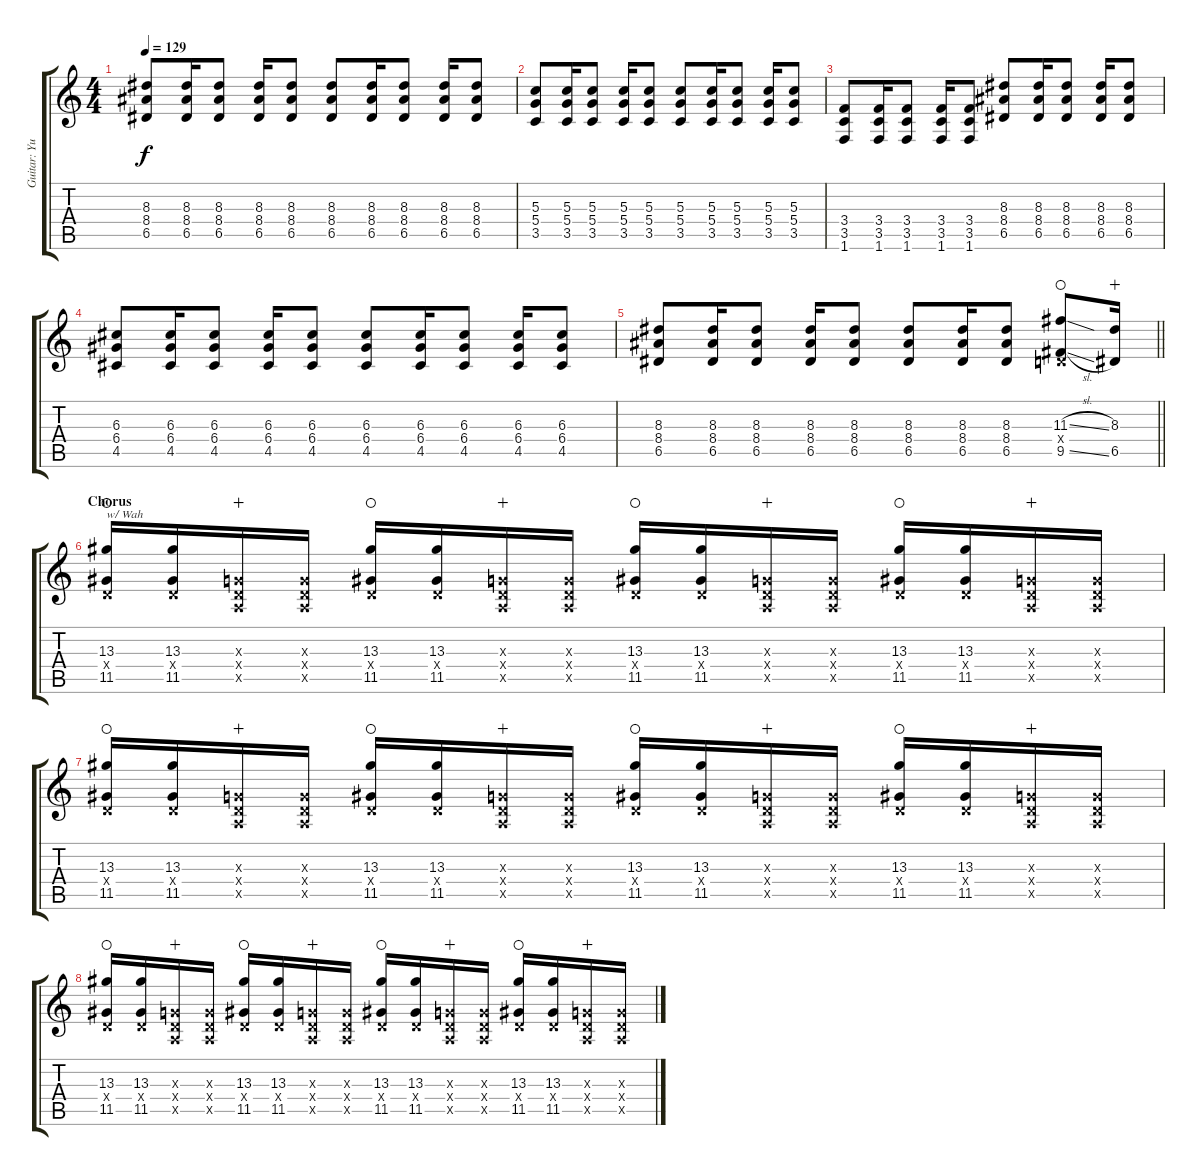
\track ("Guitar: Yui Hirasawa" "Guitar: Yu") {instrument distortionguitar}
\staff {score tabs}
\tuning (E4 B3 G3 D3 A2 E2) {hide}
\ts (4 4)
\tempo 129
\clef g2
\ks c
(8.3 8.4 6.5).8{dy f} (8.3 8.4 6.5).16 (8.3 8.4 6.5).8 (8.3 8.4 6.5).16 (8.3 8.4 6.5).8 (8.3 8.4 6.5).8 (8.3 8.4 6.5).16 (8.3 8.4 6.5).8 (8.3 8.4 6.5).16 (8.3 8.4 6.5).8 |
(5.3 5.4 3.5).8 (5.3 5.4 3.5).16 (5.3 5.4 3.5).8 (5.3 5.4 3.5).16 (5.3 5.4 3.5).8 (5.3 5.4 3.5).8 (5.3 5.4 3.5).16 (5.3 5.4 3.5).8 (5.3 5.4 3.5).16 (5.3 5.4 3.5).8 |
(3.4 3.5 1.6).8 (3.4 3.5 1.6).16 (3.4 3.5 1.6).8 (3.4 3.5 1.6).16 (3.4 3.5 1.6).8 (8.3 8.4 6.5).8 (8.3 8.4 6.5).16 (8.3 8.4 6.5).8 (8.3 8.4 6.5).16 (8.3 8.4 6.5).8 |
(6.3 6.4 4.5).8 (6.3 6.4 4.5).16 (6.3 6.4 4.5).8 (6.3 6.4 4.5).16 (6.3 6.4 4.5).8 (6.3 6.4 4.5).8 (6.3 6.4 4.5).16 (6.3 6.4 4.5).8 (6.3 6.4 4.5).16 (6.3 6.4 4.5).8 |
\barLineRight lightlight
(8.3 8.4 6.5).8 (8.3 8.4 6.5).16 (8.3 8.4 6.5).8 (8.3 8.4 6.5).16 (8.3 8.4 6.5).8 (8.3 8.4 6.5).8 (8.3 8.4 6.5).16 (8.3 8.4 6.5).8 (11.3{sl} 0.4{x} 9.5{sl}).8{waho} (8.3 6.5).16{wahc} |
\section ("" "Chorus")
(13.3 0.4{x} 11.5).16{txt "w/ Wah" waho} (13.3 0.4{x} 11.5).16 (0.3{x} 0.4{x} 0.5{x}).16{wahc} (0.3{x} 0.4{x} 0.5{x}).16 (13.3 0.4{x} 11.5).16{waho} (13.3 0.4{x} 11.5).16 (0.3{x} 0.4{x} 0.5{x}).16{wahc} (0.3{x} 0.4{x} 0.5{x}).16 (13.3 0.4{x} 11.5).16{waho} (13.3 0.4{x} 11.5).16 (0.3{x} 0.4{x} 0.5{x}).16{wahc} (0.3{x} 0.4{x} 0.5{x}).16 (13.3 0.4{x} 11.5).16{waho} (13.3 0.4{x} 11.5).16 (0.3{x} 0.4{x} 0.5{x}).16{wahc} (0.3{x} 0.4{x} 0.5{x}).16 |
(13.3 0.4{x} 11.5).16{waho} (13.3 0.4{x} 11.5).16 (0.3{x} 0.4{x} 0.5{x}).16{wahc} (0.3{x} 0.4{x} 0.5{x}).16 (13.3 0.4{x} 11.5).16{waho} (13.3 0.4{x} 11.5).16 (0.3{x} 0.4{x} 0.5{x}).16{wahc} (0.3{x} 0.4{x} 0.5{x}).16 (13.3 0.4{x} 11.5).16{waho} (13.3 0.4{x} 11.5).16 (0.3{x} 0.4{x} 0.5{x}).16{wahc} (0.3{x} 0.4{x} 0.5{x}).16 (13.3 0.4{x} 11.5).16{waho} (13.3 0.4{x} 11.5).16 (0.3{x} 0.4{x} 0.5{x}).16{wahc} (0.3{x} 0.4{x} 0.5{x}).16 |
(13.3 0.4{x} 11.5).16{waho} (13.3 0.4{x} 11.5).16 (0.3{x} 0.4{x} 0.5{x}).16{wahc} (0.3{x} 0.4{x} 0.5{x}).16 (13.3 0.4{x} 11.5).16{waho} (13.3 0.4{x} 11.5).16 (0.3{x} 0.4{x} 0.5{x}).16{wahc} (0.3{x} 0.4{x} 0.5{x}).16 (13.3 0.4{x} 11.5).16{waho} (13.3 0.4{x} 11.5).16 (0.3{x} 0.4{x} 0.5{x}).16{wahc} (0.3{x} 0.4{x} 0.5{x}).16 (13.3 0.4{x} 11.5).16{waho} (13.3 0.4{x} 11.5).16 (0.3{x} 0.4{x} 0.5{x}).16{wahc} (0.3{x} 0.4{x} 0.5{x}).16
